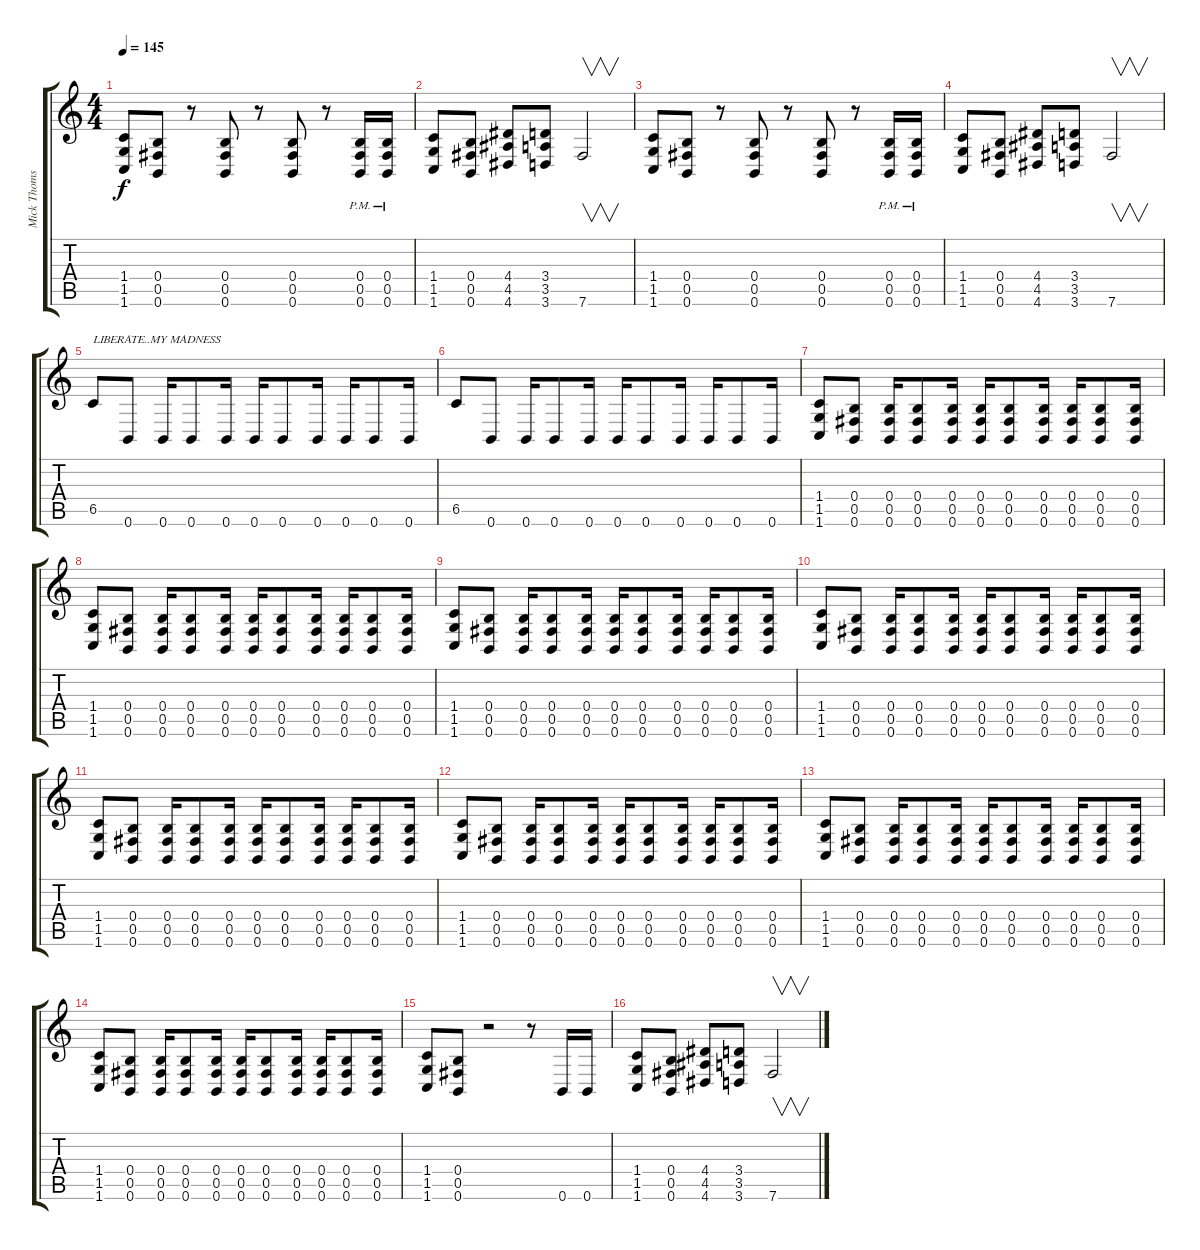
\track ("Mick Thomson" "Mick Thoms") {instrument overdrivenguitar}
\staff {score tabs}
\tuning (Db4 Ab3 E3 B2 Gb2 B1) {hide}
\ts (4 4)
\tempo 145
\clef g2
\ks c
(1.4 1.5 1.6).8{dy f} (0.4 0.5 0.6).8 r.8 (0.4 0.5 0.6).8 r.8 (0.4 0.5 0.6).8 r.8 (0.4{pm} 0.5{pm} 0.6{pm}).16 (0.4{pm} 0.5{pm} 0.6{pm}).16 |
(1.4 1.5 1.6).8 (0.4 0.5 0.6).8 (4.4 4.5 4.6).8 (3.4 3.5 3.6).8 7.6.2{v} |
(1.4 1.5 1.6).8 (0.4 0.5 0.6).8 r.8 (0.4 0.5 0.6).8 r.8 (0.4 0.5 0.6).8 r.8 (0.4{pm} 0.5{pm} 0.6{pm}).16 (0.4{pm} 0.5{pm} 0.6{pm}).16 |
(1.4 1.5 1.6).8 (0.4 0.5 0.6).8 (4.4 4.5 4.6).8 (3.4 3.5 3.6).8 7.6.2{v} |
6.5.8{txt "LIBERATE..MY MADNESS"} 0.6.8 0.6.16 0.6.8 0.6.16 0.6.16 0.6.8 0.6.16 0.6.16 0.6.8 0.6.16 |
6.5.8 0.6.8 0.6.16 0.6.8 0.6.16 0.6.16 0.6.8 0.6.16 0.6.16 0.6.8 0.6.16 |
(1.4 1.5 1.6).8 (0.4 0.5 0.6).8 (0.4 0.5 0.6).16 (0.4 0.5 0.6).8 (0.4 0.5 0.6).16 (0.4 0.5 0.6).16 (0.4 0.5 0.6).8 (0.4 0.5 0.6).16 (0.4 0.5 0.6).16 (0.4 0.5 0.6).8 (0.4 0.5 0.6).16 |
(1.4 1.5 1.6).8 (0.4 0.5 0.6).8 (0.4 0.5 0.6).16 (0.4 0.5 0.6).8 (0.4 0.5 0.6).16 (0.4 0.5 0.6).16 (0.4 0.5 0.6).8 (0.4 0.5 0.6).16 (0.4 0.5 0.6).16 (0.4 0.5 0.6).8 (0.4 0.5 0.6).16 |
(1.4 1.5 1.6).8 (0.4 0.5 0.6).8 (0.4 0.5 0.6).16 (0.4 0.5 0.6).8 (0.4 0.5 0.6).16 (0.4 0.5 0.6).16 (0.4 0.5 0.6).8 (0.4 0.5 0.6).16 (0.4 0.5 0.6).16 (0.4 0.5 0.6).8 (0.4 0.5 0.6).16 |
(1.4 1.5 1.6).8 (0.4 0.5 0.6).8 (0.4 0.5 0.6).16 (0.4 0.5 0.6).8 (0.4 0.5 0.6).16 (0.4 0.5 0.6).16 (0.4 0.5 0.6).8 (0.4 0.5 0.6).16 (0.4 0.5 0.6).16 (0.4 0.5 0.6).8 (0.4 0.5 0.6).16 |
(1.4 1.5 1.6).8 (0.4 0.5 0.6).8 (0.4 0.5 0.6).16 (0.4 0.5 0.6).8 (0.4 0.5 0.6).16 (0.4 0.5 0.6).16 (0.4 0.5 0.6).8 (0.4 0.5 0.6).16 (0.4 0.5 0.6).16 (0.4 0.5 0.6).8 (0.4 0.5 0.6).16 |
(1.4 1.5 1.6).8 (0.4 0.5 0.6).8 (0.4 0.5 0.6).16 (0.4 0.5 0.6).8 (0.4 0.5 0.6).16 (0.4 0.5 0.6).16 (0.4 0.5 0.6).8 (0.4 0.5 0.6).16 (0.4 0.5 0.6).16 (0.4 0.5 0.6).8 (0.4 0.5 0.6).16 |
(1.4 1.5 1.6).8 (0.4 0.5 0.6).8 (0.4 0.5 0.6).16 (0.4 0.5 0.6).8 (0.4 0.5 0.6).16 (0.4 0.5 0.6).16 (0.4 0.5 0.6).8 (0.4 0.5 0.6).16 (0.4 0.5 0.6).16 (0.4 0.5 0.6).8 (0.4 0.5 0.6).16 |
(1.4 1.5 1.6).8 (0.4 0.5 0.6).8 (0.4 0.5 0.6).16 (0.4 0.5 0.6).8 (0.4 0.5 0.6).16 (0.4 0.5 0.6).16 (0.4 0.5 0.6).8 (0.4 0.5 0.6).16 (0.4 0.5 0.6).16 (0.4 0.5 0.6).8 (0.4 0.5 0.6).16 |
(1.4 1.5 1.6).8 (0.4 0.5 0.6).8 r.2 r.8 0.6.16 0.6.16 |
(1.4 1.5 1.6).8 (0.4 0.5 0.6).8 (4.4 4.5 4.6).8 (3.4 3.5 3.6).8 7.6.2{v}
